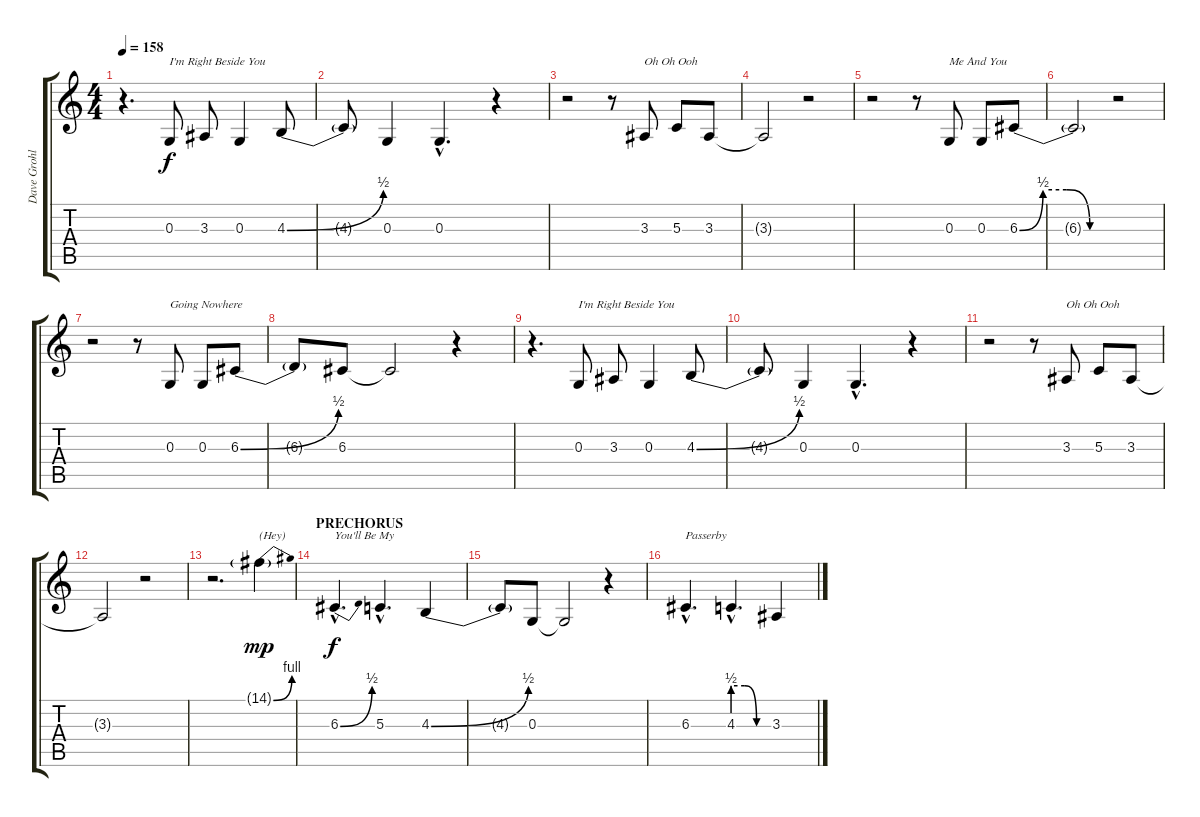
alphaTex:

\track ("Dave Grohl (Voice)" "Dave Grohl") {instrument clarinet}
\staff {score tabs}
\tuning (E4 B3 G3 D3 A2 E2) {hide}
\ts (4 4)
\tempo 158
\clef g2
\ks c
r.4{d dy f} 0.3.8{txt "I'm Right Beside You"} 3.3.8 0.3.4 4.3{be (bend 0 0 60 2)}.8 |
4.3{t}.8 0.3.4 0.3{hac}.4{d} r.4 |
r.2 r.8 3.3.8{txt "Oh Oh Ooh"} 5.3.8 3.3.8 |
3.3{t}.2 r.2 |
r.2 r.8 0.3.8{txt "Me And You"} 0.3.8 6.3{be (custom 0 0 15 2 30 2 45 0 60 0)}.8 |
6.3{t}.2 r.2 |
r.2 r.8 0.3.8{txt "Going Nowhere"} 0.3.8 6.3{be (bend 0 0 60 2)}.8 |
6.3{t}.8 6.3.8 6.3{t}.2 r.4 |
r.4{d} 0.3.8{txt "I'm Right Beside You"} 3.3.8 0.3.4 4.3{be (bend 0 0 60 2)}.8 |
4.3{t}.8 0.3.4 0.3{hac}.4{d} r.4 |
r.2 r.8 3.3.8{txt "Oh Oh Ooh"} 5.3.8 3.3.8 |
3.3{t}.2 r.2 |
r.2{d} 14.1{be (bend 0 0 60 4) g}.4{txt "(Hey)" dy mp} |
\section ("" "PRECHORUS")
6.3{be (bend 0 0 60 2) hac}.4{d txt "You'll Be My" dy f} 5.3{hac}.4{d} 4.3{be (bend 0 0 60 2)}.4 |
4.3{t}.8 0.3.8 0.3{t}.2 r.4 |
6.3{hac}.4{d txt "Passerby"} 4.3{be (custom 0 2 20 2 40 0 60 0) hac}.4{d} 3.3.4
